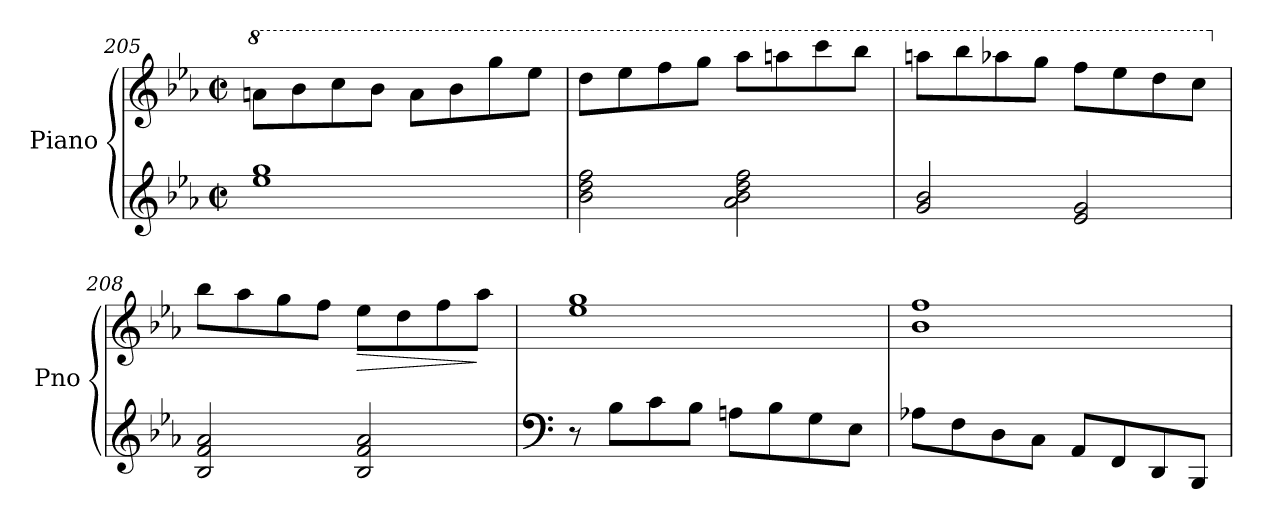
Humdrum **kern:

**kern	**kern	**dynam
*part1	*part1	*part1
*staff2	*staff1	*staff1/2
*I"Piano	*	*
*I'Pno	*	*
!!LO:LB:g=z
*clefG2	*clefG2	*
*k[b-e-a-]	*k[b-e-a-]	*
*M4/4	*M4/4	*
*met(c|)	*met(c|)	*
*	*8va	*
=205	=205	=205
!	!	!LO:DY:b
1ee- 1gg	8aan\L	other-dynamics
.	8bb-\	.
.	8ccc\	.
.	8bb-\J	.
.	8aa\L	.
.	8bb-\	.
.	8ggg\	.
.	8eee-\J	.
=206	=206	=206
2b-\ 2dd\ 2ff\	8ddd\L	.
.	8eee-\	.
.	8fff\	.
.	8ggg\J	.
2a-\ 2b-\ 2dd\ 2ff\	8aaa-\L	.
.	8aaan\	.
.	8cccc\	.
.	8bbb-\J	.
=207	=207	=207
2g/ 2b-/	8aaan\L	.
.	8bbb-\	.
.	8aaa-X\	.
.	8ggg\J	.
2e-/ 2g/	8fff\L	.
.	8eee-\	.
.	8ddd\	.
.	8ccc\J	.
=208	=208	=208
*	*X8va	*
2B-/ 2f/ 2a-/	8bb-\L	.
.	8aa-\	.
.	8gg\	.
.	8ff\J	.
!	!	!LO:HP:b
2B-/ 2f/ 2a-/	8ee-\L	>
.	8dd\	.
.	8ff\	.
.	8aa-\J	]
=209	=209	=209
*clefF4	*	*
!	!	!LO:DY:b
8r	1ee- 1gg	other-dynamics
8B-\L	.	.
8c\	.	.
8B-\J	.	.
8An\L	.	.
8B-\	.	.
8G\	.	.
8E-\J	.	.
!!LO:LB:g=z
=210	=210	=210
8A-X\L	1b- 1ff	.
8F\	.	.
8D\	.	.
8C\J	.	.
8AA-/L	.	.
8FF/	.	.
8DD/	.	.
8BBB-/J	.	.
=	=	=
*-	*-	*-
